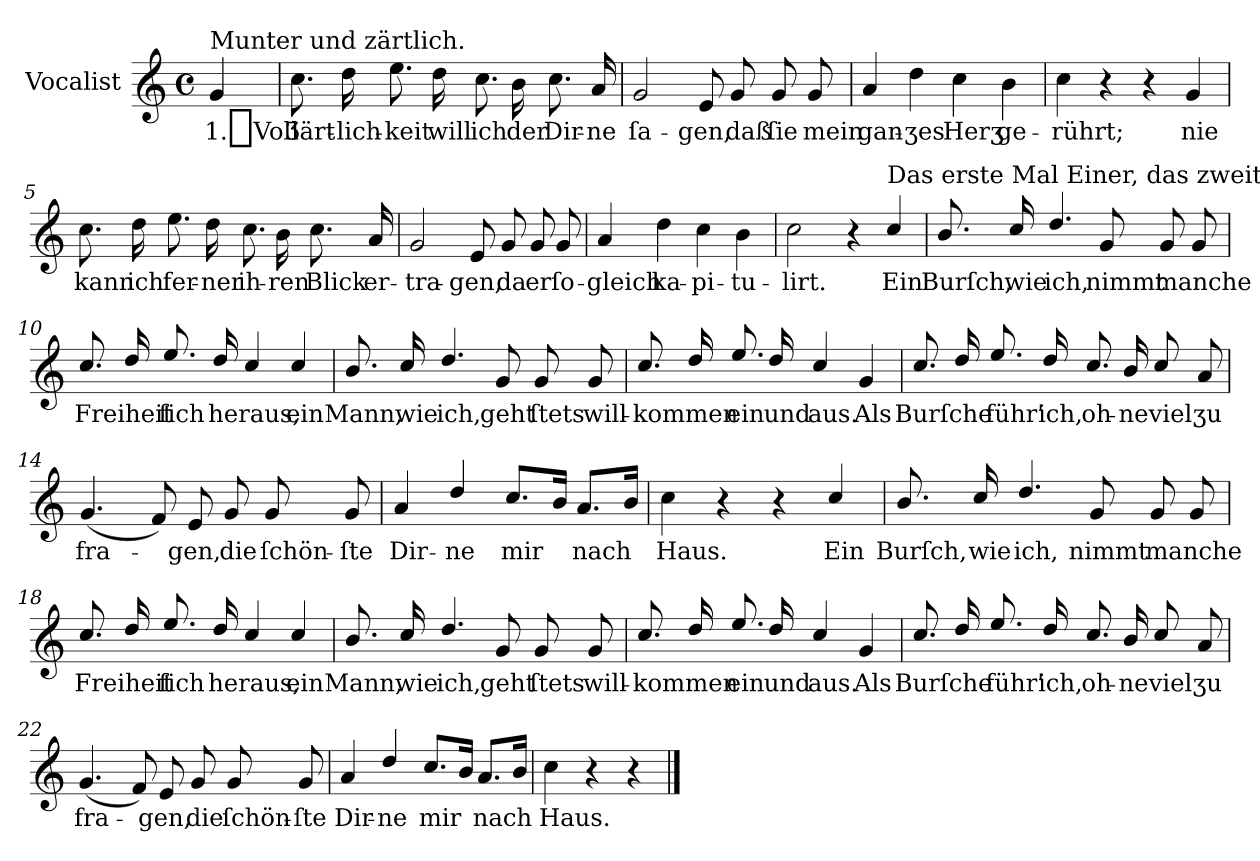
**kern	**text
*part1	*part1
*staff1	*staff1
*I"Vocalist	*
*k[]	*
*C:	*
*M4/4	*
*met(c)	*
=	=
!LO:TX:a:t=Munter und zärtlich.	!
4g	1._Voll
=1	=1
8.cc	Ʒärt-
16dd	-lich-
8.ee	-keit
16dd	will
8.cc	ich
16b	der
8.cc	Dir-
16a	-ne
=2	=2
2g	ſa-
8e	-gen,
8g	daß
8g	ſie
8g	mein
=3	=3
4a	gan-
4dd	-ʒes
4cc	Herʒ
4b	ge-
=4	=4
4cc	-rührt;
4r	.
4r	.
4g	nie
=5	=5
8.cc	kann
16dd	ich
8.ee	fer-
16dd	-ner
8.cc	ih-
16b	-ren
8.cc	Blick
16a	er-
=6	=6
2g	-tra-
8e	-gen,
8g	da
8g	er
8g	ſo-
=7	=7
4a	-gleich
4dd	ka-
4cc	-pi-
4b	-tu-
=8	=8
2cc	-lirt.
4r	.
!LO:TX:a:t=Das erste Mal Einer, das zweite Mal Alle.	!
4cc/	Ein
=9	=9
8.b/	Burſch,
16cc/	wie
4.dd/	ich,
8g	nimmt
8g	manche
8g	.
=10	=10
8.cc/	Freiheit
16dd/	.
8.ee/	ſich
16dd/	heraus,
4cc/	.
4cc/	ein
=11	=11
8.b/	Mann,
16cc/	wie
4.dd/	ich,
8g	geht
8g	ſtets
8g	will-
=12	=12
8.cc/	-kommen
16dd/	.
8.ee/	ein
16dd/	und
4cc/	aus.
4g	Als
=13	=13
8.cc/	Burſche
16dd/	.
8.ee/	führ'
16dd/	ich,
8.cc/	oh-
16b/	-ne
8cc/	viel
8a	ʒu
=14	=14
(4.g	fra-
8f)	.
8e	-gen,
8g	die
8g	ſchön-
8g	-ſte
=15	=15
4a	Dir-
4dd/	-ne
8.cc/L	mir
16bJk	.
8.aL	nach
16bJk	.
=16	=16
4cc	Haus.
4r	.
4r	.
4cc/	Ein
=17	=17
8.b/	Burſch,
16cc/	wie
4.dd/	ich,
8g	nimmt
8g	manche
8g	.
=18	=18
8.cc/	Freiheit
16dd/	.
8.ee/	ſich
16dd/	heraus,
4cc/	.
4cc/	ein
=19	=19
8.b/	Mann,
16cc/	wie
4.dd/	ich,
8g	geht
8g	ſtets
8g	will-
=20	=20
8.cc/	-kommen
16dd/	.
8.ee/	ein
16dd/	und
4cc/	aus.
4g	Als
=21	=21
8.cc/	Burſche
16dd/	.
8.ee/	führ'
16dd/	ich,
8.cc/	oh-
16b/	-ne
8cc/	viel
8a	ʒu
=22	=22
(4.g	fra-
8f)	.
8e	-gen,
8g	die
8g	ſchön-
8g	-ſte
=23	=23
4a	Dir-
4dd/	-ne
8.cc/L	mir
16bJk	.
8.aL	nach
16bJk	.
=24	=24
4cc	Haus.
4r	.
4r	.
==	==
*-	*-
